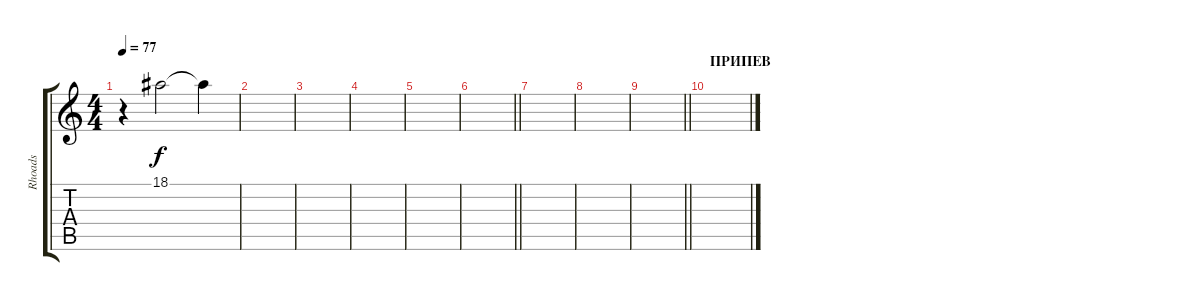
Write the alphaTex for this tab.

\track ("Rhoads" "Rhoads") {instrument electricpiano1}
\staff {score tabs}
\tuning (E4 B3 G3 D3 A2 E2) {hide}
\ts (4 4)
\tempo 77
\clef g2
\ks c
r.4{dy f} 18.1.2 18.1{t}.4 |
|
|
|
|
\barLineRight lightlight
|
|
|
\barLineRight lightlight
|
\section ("" "ПРИПЕВ")
